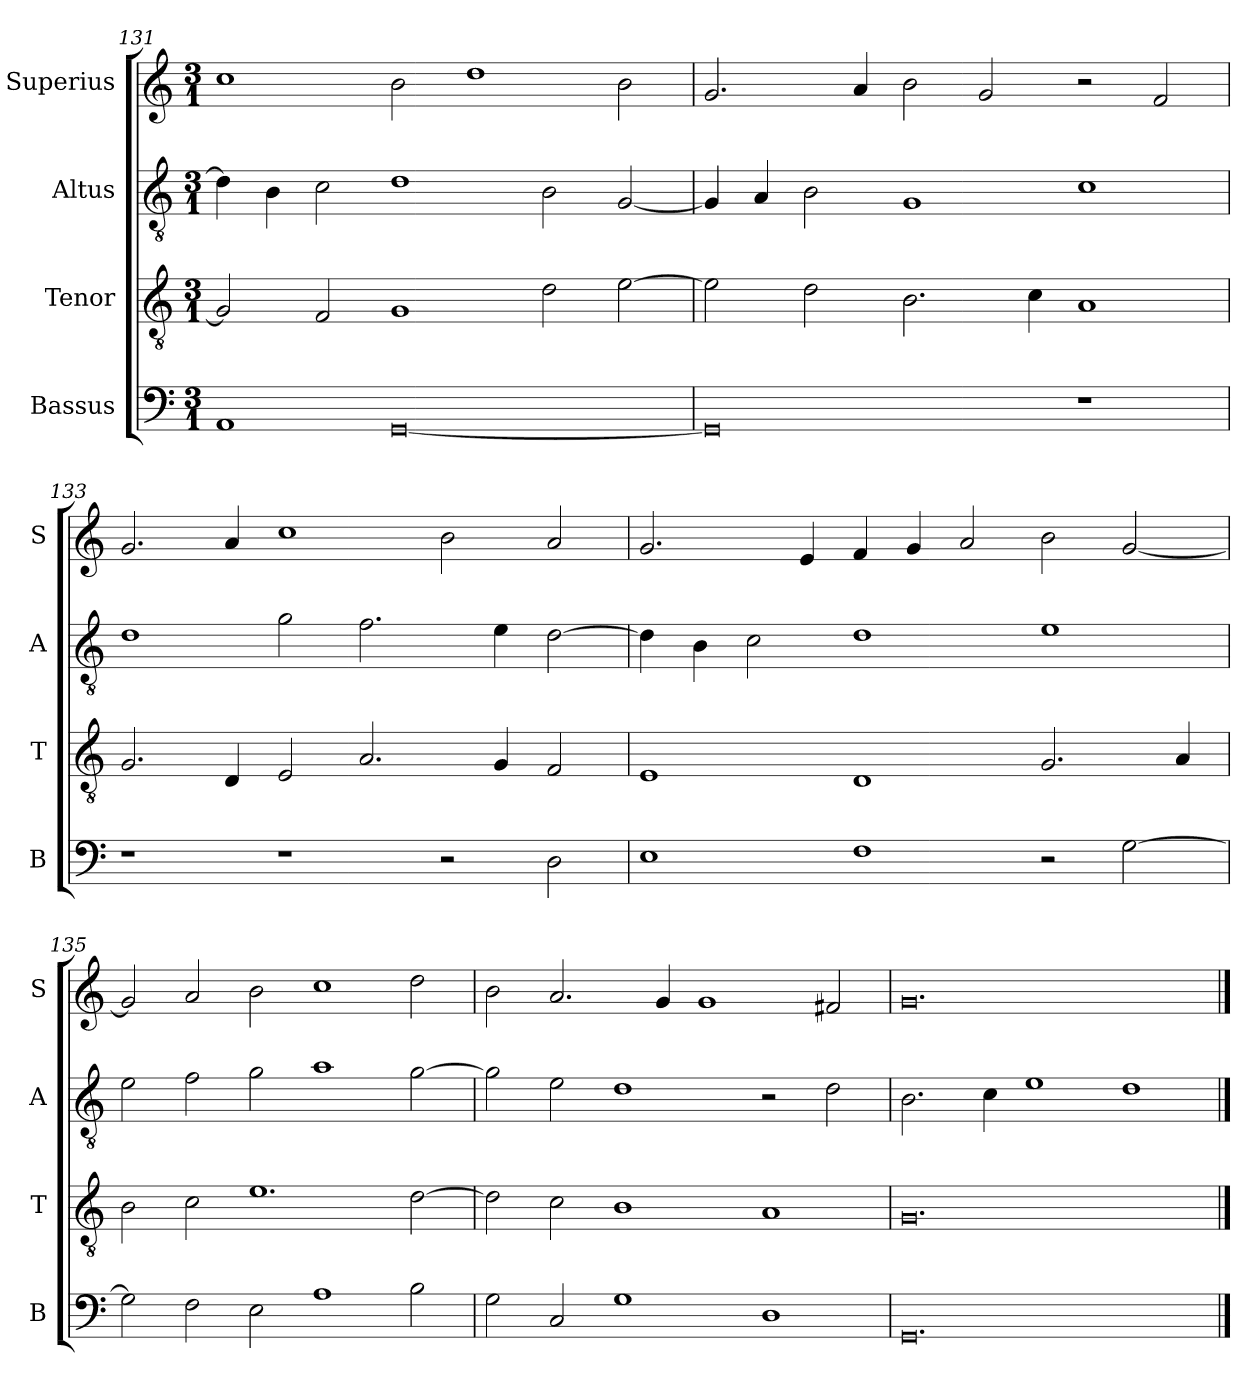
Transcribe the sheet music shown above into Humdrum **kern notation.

**kern	**kern	**kern	**kern
*part4	*part3	*part2	*part1
*staff4	*staff3	*staff2	*staff1
*I"Bassus	*I"Tenor	*I"Altus	*I"Superius
*I'B	*I'T	*I'A	*I'S
*clefF4	*clefGv2	*clefGv2	*clefG2
*k[]	*k[]	*k[]	*k[]
*M3/1	*M3/1	*M3/1	*M3/1
=131	=131	=131	=131
1AA	2G/]	4d\]	1cc
.	.	4B\	.
.	2F/	2c\	.
[0GG	1G	1d	2b\
.	.	.	1dd
.	2d\	2B\	.
.	[2e\	[2G/	2b\
=132	=132	=132	=132
0GG]	2e\]	4G/]	2.g/
.	.	4A/	.
.	2d\	2B\	.
.	.	.	4a/
.	2.B\	1G	2b\
.	.	.	2g/
.	4c\	.	.
1r	1A	1c	2r
.	.	.	2f/
=133	=133	=133	=133
1r	2.G/	1d	2.g/
.	4D/	.	4a/
1r	2E/	2g\	1cc
.	2.A/	2.f\	.
2r	.	.	2b\
.	4G/	4e\	.
2D\	2F/	[2d\	2a/
=134	=134	=134	=134
1E	1E	4d\]	2.g/
.	.	4B\	.
.	.	2c\	.
.	.	.	4e/
1F	1D	1d	4f/
.	.	.	4g/
.	.	.	2a/
2r	2.G/	1e	2b\
[2G\	.	.	[2g/
.	4A/	.	.
=135	=135	=135	=135
2G\]	2B\	2e\	2g/]
2F\	2c\	2f\	2a/
2E\	1.e	2g\	2b\
1A	.	1a	1cc
2B\	[2d\	[2g\	2dd\
=136	=136	=136	=136
2G\	2d\]	2g\]	2b\
2C/	2c\	2e\	2.a/
1G	1B	1d	.
.	.	.	4g/
.	.	.	1g
1D	1A	2r	.
.	.	2d\	2f#X/
=137	=137	=137	=137
0.GG	0.G	2.B\	0.g
.	.	4c\	.
.	.	1e	.
.	.	1d	.
==	==	==	==
*-	*-	*-	*-
